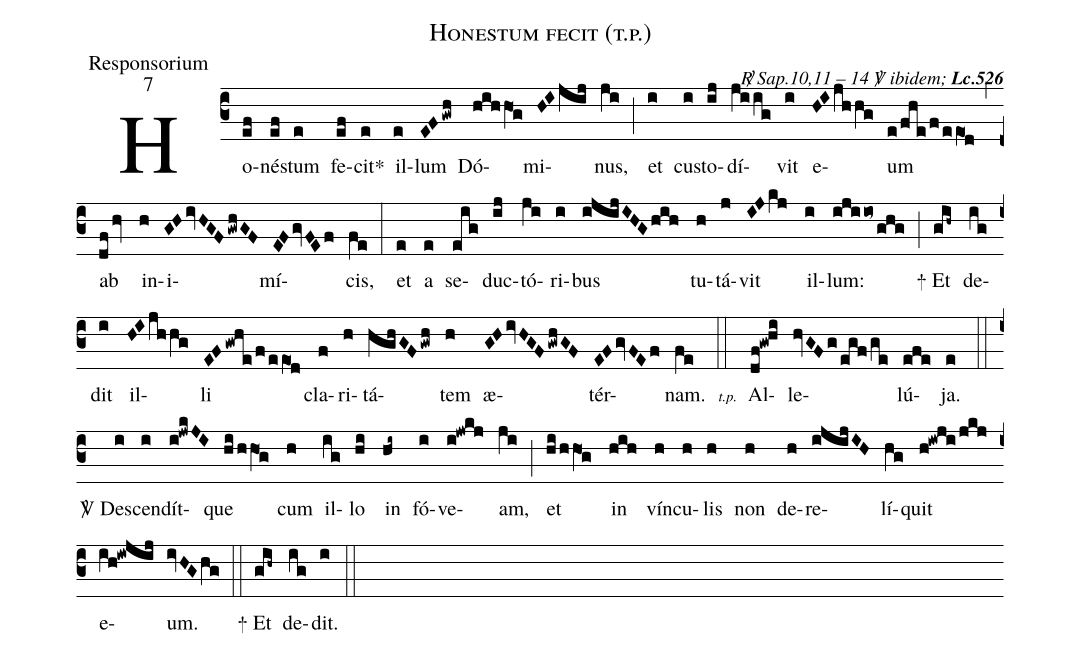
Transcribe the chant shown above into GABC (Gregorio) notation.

name:Honestum fecit (t.p.);
office-part:Responsorium;
mode:7;
commentary:{\itshape\mdseries  \Rbar\ Sap.10,11 -- 14 \Vbar\  ibidem;\/}  {\bfseries Lc.526};
%%
(c3) Ho(ef)né(ef)stum(e) fe(ef)cit<sp>*</sp>(e) il(e)lum(EFgwh) Dó(hihhO1g)mi(HIjij)nus,(ji) (;)
et(i) cu(i)sto(ij)dí(jiig)vit(i) e(HIjhhg)um(e/fhe/f/eeO1d) (,)
ab(dfhv) in(h)i(GHivHGFgwhGF)mí(E0F0gvF1E1f)cis,(fe) (:)
et(e) a(e) se(eig)duc(ij)tó(ji)ri(i)bus(ijijIHGhih) tu(h)tá(j)vit(IJkj) il(i)lum:(ijiio~ghg) (;)
<sp>+</sp> Et(gih~) de(ig)dit(i) il(HIjhhg)li(EFgwhe/f/eeO1d) cla(f)ri(h)tá(hghGFgwh)tem(h) æ(GHivHGFgwhGF)tér(E1F1gvF0E0f)nam.(fe) (::)
<v>{\scriptsize\itshape t.p.\ }</v> Al(df!gw!hi)le(hvGFg/egf/ge)lú(efe)ja.(e) (::)
<sp>V/</sp> De(i)scen(i)dít(i!jwkJI)que(hi/hhO1g) cum(h) il(ig)lo(hi) in(hi~) fó(i)ve(i!jwkj)am,(ji) (;)
et(hi/hhO1g) in(hih) vín(h)cu(h)lis(h) non(h) de(h)re(ijijIH)lí(hg)quit(h!iwji/jkj) e(ih!iwjij)um.(ivHGhg) (::)
<sp>+</sp> Et(gih~) de(ig)dit.(i) (::)
